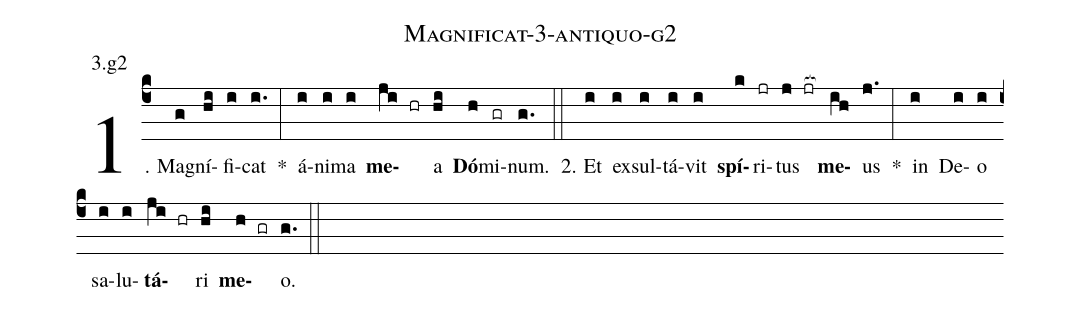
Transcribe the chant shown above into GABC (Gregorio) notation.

name: Magnificat-3-antiquo-g2;
annotation: 3.g2;
%%
(c4)1. Ma(g)gní(hi)fi(i)cat(i.) *(:) á(i)ni(i)ma(i) <b>me</b>(ji hr)a(hi) <b>Dó</b>(h)mi(gr)num.(g.) (::)
2. Et(i) ex(i)sul(i)tá(i)vit(i) <b>spí</b>(k)ri(jr)tus(j jr[ocb:1{]) <b>me</b>(ih[ocb:0}])us(j.) *(:) in(i) De(i)o(i) sa(i)lu(i)<b>tá</b>(ji hr)ri(hi) <b>me</b>(h gr)o.(g.) (::)
